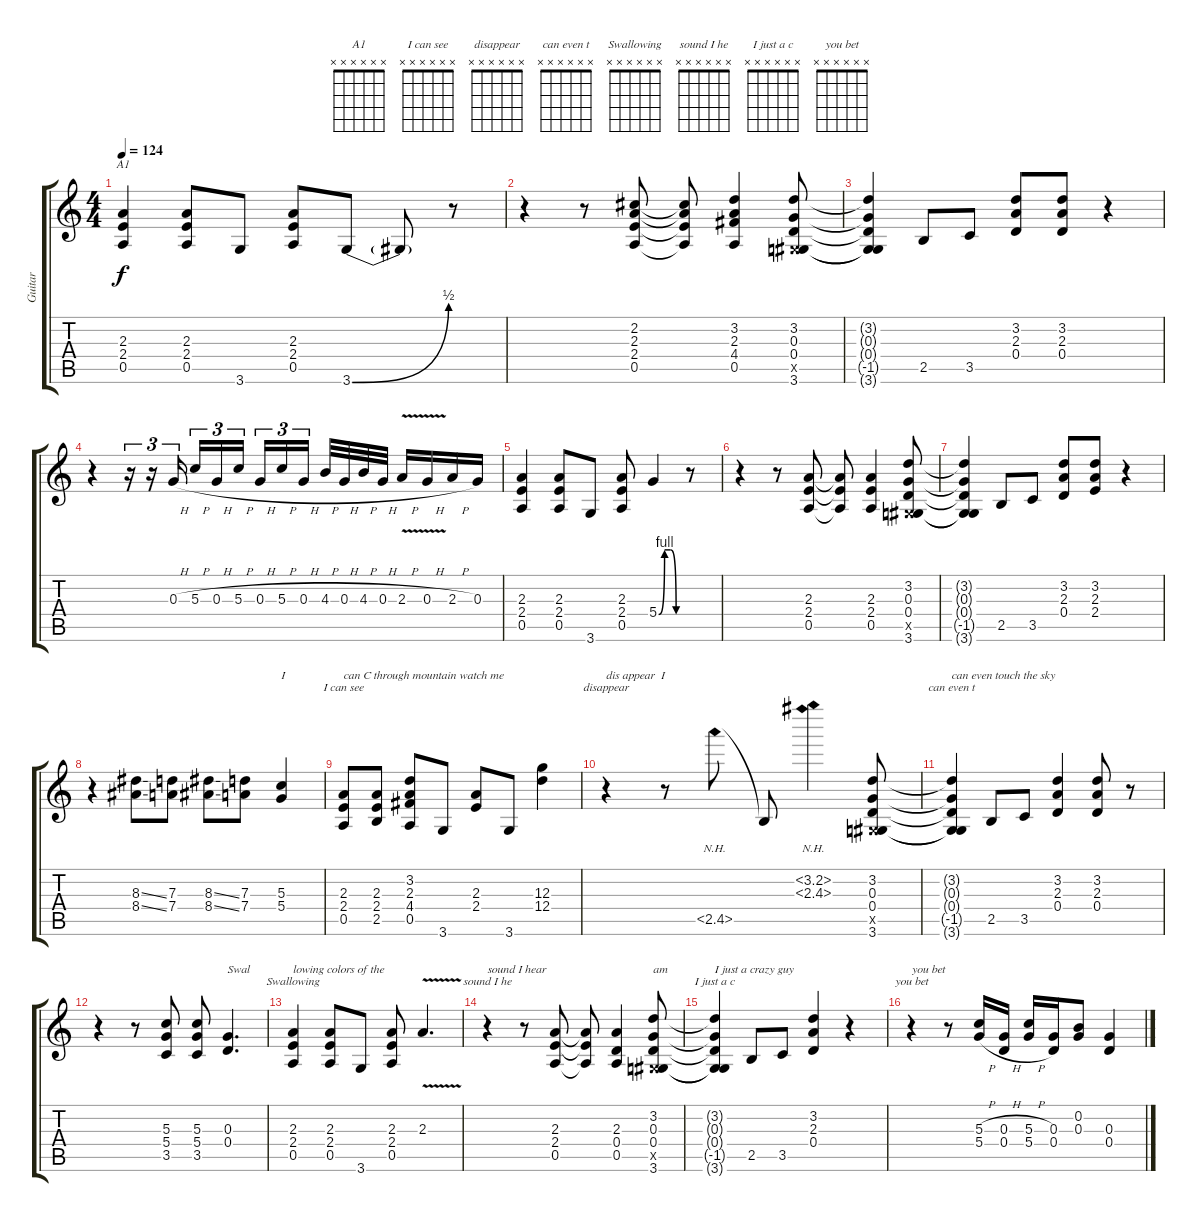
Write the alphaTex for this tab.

\track ("Guitar " "Guitar ") {instrument distortionguitar}
\staff {score tabs}
\tuning (E4 B3 G3 D3 A2 E2) {hide}
\chord ("A1" x x x x x x)
\chord ("I can see " x x x x x x)
\chord ("disappear" x x x x x x)
\chord ("can even t" x x x x x x)
\chord ("Swallowing" x x x x x x)
\chord ("sound I he" x x x x x x)
\chord ("I just a c" x x x x x x)
\chord ("you bet" x x x x x x)
\ts (4 4)
\tempo 124
\clef g2
\ks c
(2.3 2.4 0.5).4{ch "A1" dy f} (2.3 2.4 0.5).8 3.6.8 (2.3 2.4 0.5).8 3.6{be (bend 0 0 60 2)}.8 3.6{t}.8 r.8 |
r.4 r.8 (2.2 2.3 2.4 0.5).8 (2.2{t} 2.3{t} 2.4{t} 0.5{t}).8 (3.2 2.3 4.4 0.5).4 (3.2 0.3 0.4 -1.5{x} 3.6).8 |
(3.2{t} 0.3{t} 0.4{t} -1.5{t} 3.6{t}).4 2.5.8 3.5.8 (3.2 2.3 0.4).8 (3.2 2.3 0.4).8 r.4 |
r.4 r.16{tu (3 2)} r.16{tu (3 2)} 0.3{h}.16{tu (3 2) beam splitsecondary} 5.3{h}.16{tu (3 2)} 0.3{h}.16{tu (3 2)} 5.3{h}.16{tu (3 2)} 0.3{h}.16{tu (3 2)} 5.3{h}.16{tu (3 2)} 0.3{h}.16{tu (3 2) beam splitsecondary} 4.3{h}.32 0.3{h}.32 4.3{h}.32 0.3{h}.32 2.3{v h}.16 0.3{v h}.16 2.3{h}.16 0.3.16 |
(2.3 2.4 0.5).4 (2.3 2.4 0.5).8 3.6.8 (2.3 2.4 0.5).8 5.4{be (custom 0 0 15 4 30 4 45 0 60 0)}.4 r.8 |
r.4 r.8 (2.3 2.4 0.5).8 (2.3{t} 2.4{t} 0.5{t}).8 (2.3 2.4 0.5).4 (3.2 0.3 0.4 -1.5{x} 3.6).8 |
(3.2{t} 0.3{t} 0.4{t} -1.5{t} 3.6{t}).4 2.5.8 3.5.8 (3.2 2.3 0.4).8 (3.2 2.3 2.4).8 r.4 |
r.4 (8.3{ss} 8.4{ss}).8 (7.3 7.4).8 (8.3{ss} 8.4{ss}).8 (7.3 7.4).8 (5.3 5.4).4{txt "I"} |
(2.3 2.4 0.5).8{ch "I can see " txt "can C through mountain watch me"} (2.3 2.4 2.5).8 (3.2 2.3 4.4 0.5).8 3.6.8 (2.3 2.4).8 3.6.8 (12.3 12.4).4 |
r.4{ch "disappear" txt "dis appear  I"} r.8 2.5{nh}.8 2.5{t}.8 (3.2{nh} 2.3{nh}).4 (3.2 0.3 0.4 -1.5{x} 3.6).8 |
(3.2{t} 0.3{t} 0.4{t} -1.5{t} 3.6{t}).4{ch "can even t" txt "can even touch the sky"} 2.5.8 3.5.8 (3.2 2.3 0.4).4 (3.2 2.3 0.4).8 r.8 |
r.4 r.8 (5.3 5.4 3.5).8 (5.3 5.4 3.5).8 (0.3 0.4).4{d txt "Swal"} |
(2.3 2.4 0.5).4{ch "Swallowing" txt "lowing colors of the"} (2.3 2.4 0.5).8 3.6.8 (2.3 2.4 0.5).8 2.3{v}.4{d} |
r.4{ch "sound I he" txt "sound I hear"} r.8 (2.3 2.4 0.5).8 (2.3{t} 2.4{t} 0.5{t}).8 (2.3 0.4 0.5).4 (3.2 0.3 0.4 -1.5{x} 3.6).8{txt "am"} |
(3.2{t} 0.3{t} 0.4{t} -1.5{t} 3.6{t}).4{ch "I just a c" txt "I just a crazy guy"} 2.5.8 3.5.8 (3.2 2.3 0.4).4 r.4 |
r.4{ch "you bet" txt "you bet"} r.8 (5.3{h} 5.4{h}).16 (0.3{h} 0.4{h}).16 (5.3{h} 5.4{h}).16 (0.3 0.4).16 (0.2 0.3).8 (0.3 0.4).4
